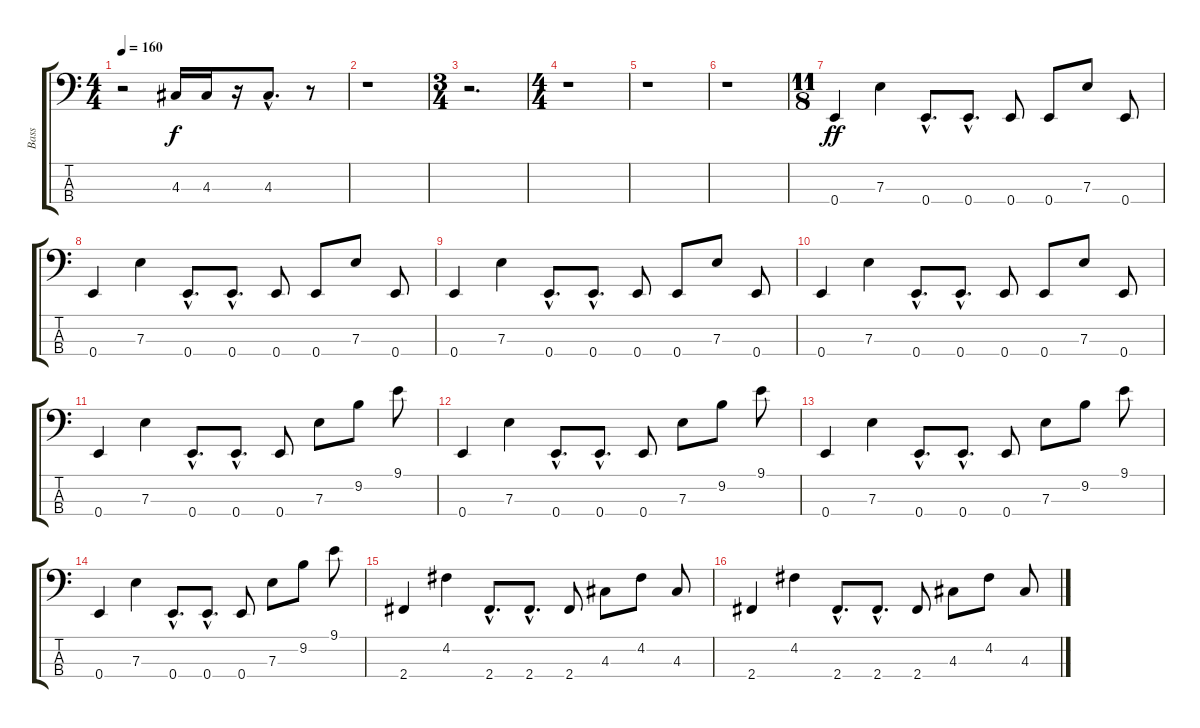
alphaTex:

\track ("Bass" "Bass") {instrument electricbassfinger}
\staff {score tabs}
\tuning (G2 D2 A1 E1) {hide}
\ts (4 4)
\tempo 160
\clef f4
\ks c
r.2{dy f} 4.3.16 4.3.16 r.16 4.3{hac}.8{d} r.8 |
r.1 |
\ts (3 4)
r.2{d} |
\ts (4 4)
r.1 |
r.1 |
r.1 |
\ts (11 8)
0.4.4{dy ff} 7.3.4 0.4{hac}.8{d} 0.4{hac}.8{d} 0.4.8 0.4.8 7.3.8 0.4.8 |
0.4.4 7.3.4 0.4{hac}.8{d} 0.4{hac}.8{d} 0.4.8 0.4.8 7.3.8 0.4.8 |
0.4.4 7.3.4 0.4{hac}.8{d} 0.4{hac}.8{d} 0.4.8 0.4.8 7.3.8 0.4.8 |
0.4.4 7.3.4 0.4{hac}.8{d} 0.4{hac}.8{d} 0.4.8 0.4.8 7.3.8 0.4.8 |
0.4.4 7.3.4 0.4{hac}.8{d} 0.4{hac}.8{d} 0.4.8 7.3.8 9.2.8 9.1.8 |
0.4.4 7.3.4 0.4{hac}.8{d} 0.4{hac}.8{d} 0.4.8 7.3.8 9.2.8 9.1.8 |
0.4.4 7.3.4 0.4{hac}.8{d} 0.4{hac}.8{d} 0.4.8 7.3.8 9.2.8 9.1.8 |
0.4.4 7.3.4 0.4{hac}.8{d} 0.4{hac}.8{d} 0.4.8 7.3.8 9.2.8 9.1.8 |
2.4.4 4.2.4 2.4{hac}.8{d} 2.4{hac}.8{d} 2.4.8 4.3.8 4.2.8 4.3.8 |
2.4.4 4.2.4 2.4{hac}.8{d} 2.4{hac}.8{d} 2.4.8 4.3.8 4.2.8 4.3.8
